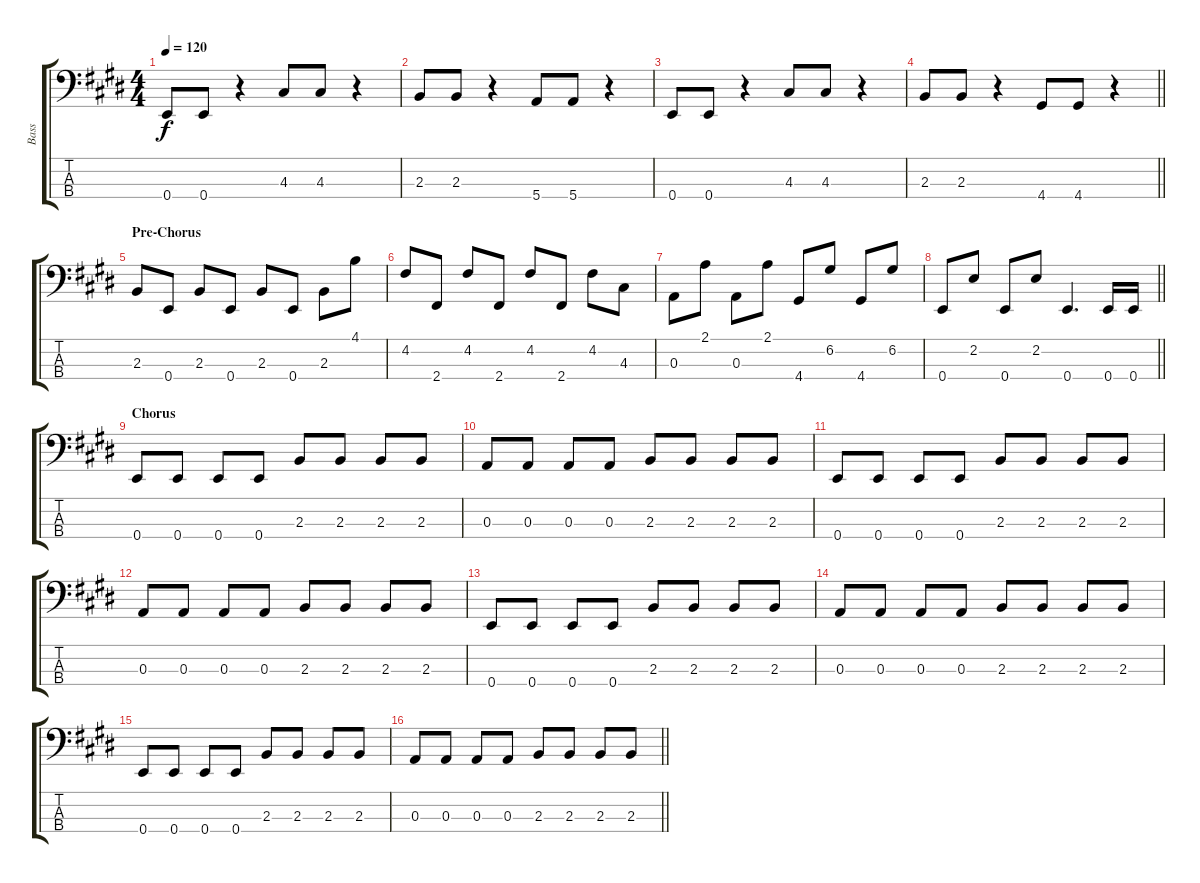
\track ("Bass" "Bass") {instrument electricbassfinger}
\staff {score tabs}
\tuning (G2 D2 A1 E1) {hide}
\ts (4 4)
\tempo 120
\clef f4
\ks e
0.4.8{dy f} 0.4.8 r.4 4.3.8 4.3.8 r.4 |
2.3.8 2.3.8 r.4 5.4.8 5.4.8 r.4 |
0.4.8 0.4.8 r.4 4.3.8 4.3.8 r.4 |
\barLineRight lightlight
2.3.8 2.3.8 r.4 4.4.8 4.4.8 r.4 |
\section ("" "Pre-Chorus")
2.3.8 0.4.8 2.3.8 0.4.8 2.3.8 0.4.8 2.3.8 4.1.8 |
4.2.8 2.4.8 4.2.8 2.4.8 4.2.8 2.4.8 4.2.8 4.3.8 |
0.3.8 2.1.8 0.3.8 2.1.8 4.4.8 6.2.8 4.4.8 6.2.8 |
\barLineRight lightlight
0.4.8 2.2.8 0.4.8 2.2.8 0.4.4{d} 0.4.16 0.4.16 |
\section ("" "Chorus")
0.4.8 0.4.8 0.4.8 0.4.8 2.3.8 2.3.8 2.3.8 2.3.8 |
0.3.8 0.3.8 0.3.8 0.3.8 2.3.8 2.3.8 2.3.8 2.3.8 |
0.4.8 0.4.8 0.4.8 0.4.8 2.3.8 2.3.8 2.3.8 2.3.8 |
0.3.8 0.3.8 0.3.8 0.3.8 2.3.8 2.3.8 2.3.8 2.3.8 |
0.4.8 0.4.8 0.4.8 0.4.8 2.3.8 2.3.8 2.3.8 2.3.8 |
0.3.8 0.3.8 0.3.8 0.3.8 2.3.8 2.3.8 2.3.8 2.3.8 |
0.4.8 0.4.8 0.4.8 0.4.8 2.3.8 2.3.8 2.3.8 2.3.8 |
\barLineRight lightlight
0.3.8 0.3.8 0.3.8 0.3.8 2.3.8 2.3.8 2.3.8 2.3.8
